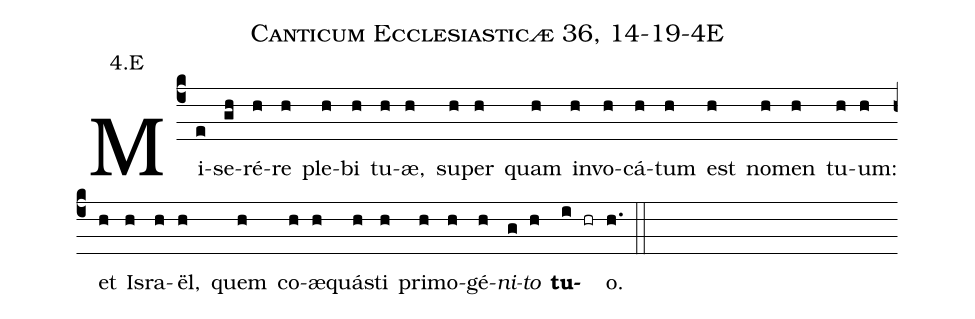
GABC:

name: Canticum Ecclesiasticæ 36, 14-19-4E;
annotation: 4.E;
%%
(c4)Mi(e)se(gh)ré(h)re(h) ple(h)bi(h) tu(h)æ,(h) su(h)per(h) quam(h) in(h)vo(h)cá(h)tum(h) est(h) no(h)men(h) tu(h)um:(h) et(h) Is(h)ra(h)ël,(h) quem(h) co(h)æ(h)quá(h)sti(h) pri(h)mo(h)gé(h)<i>ni</i>(g)<i>to</i>(h) <b>tu</b>(i hr)o.(h.) (::)


%E(h) u(g) o(h) u(ih) a(gf) e.(e.) (::)
